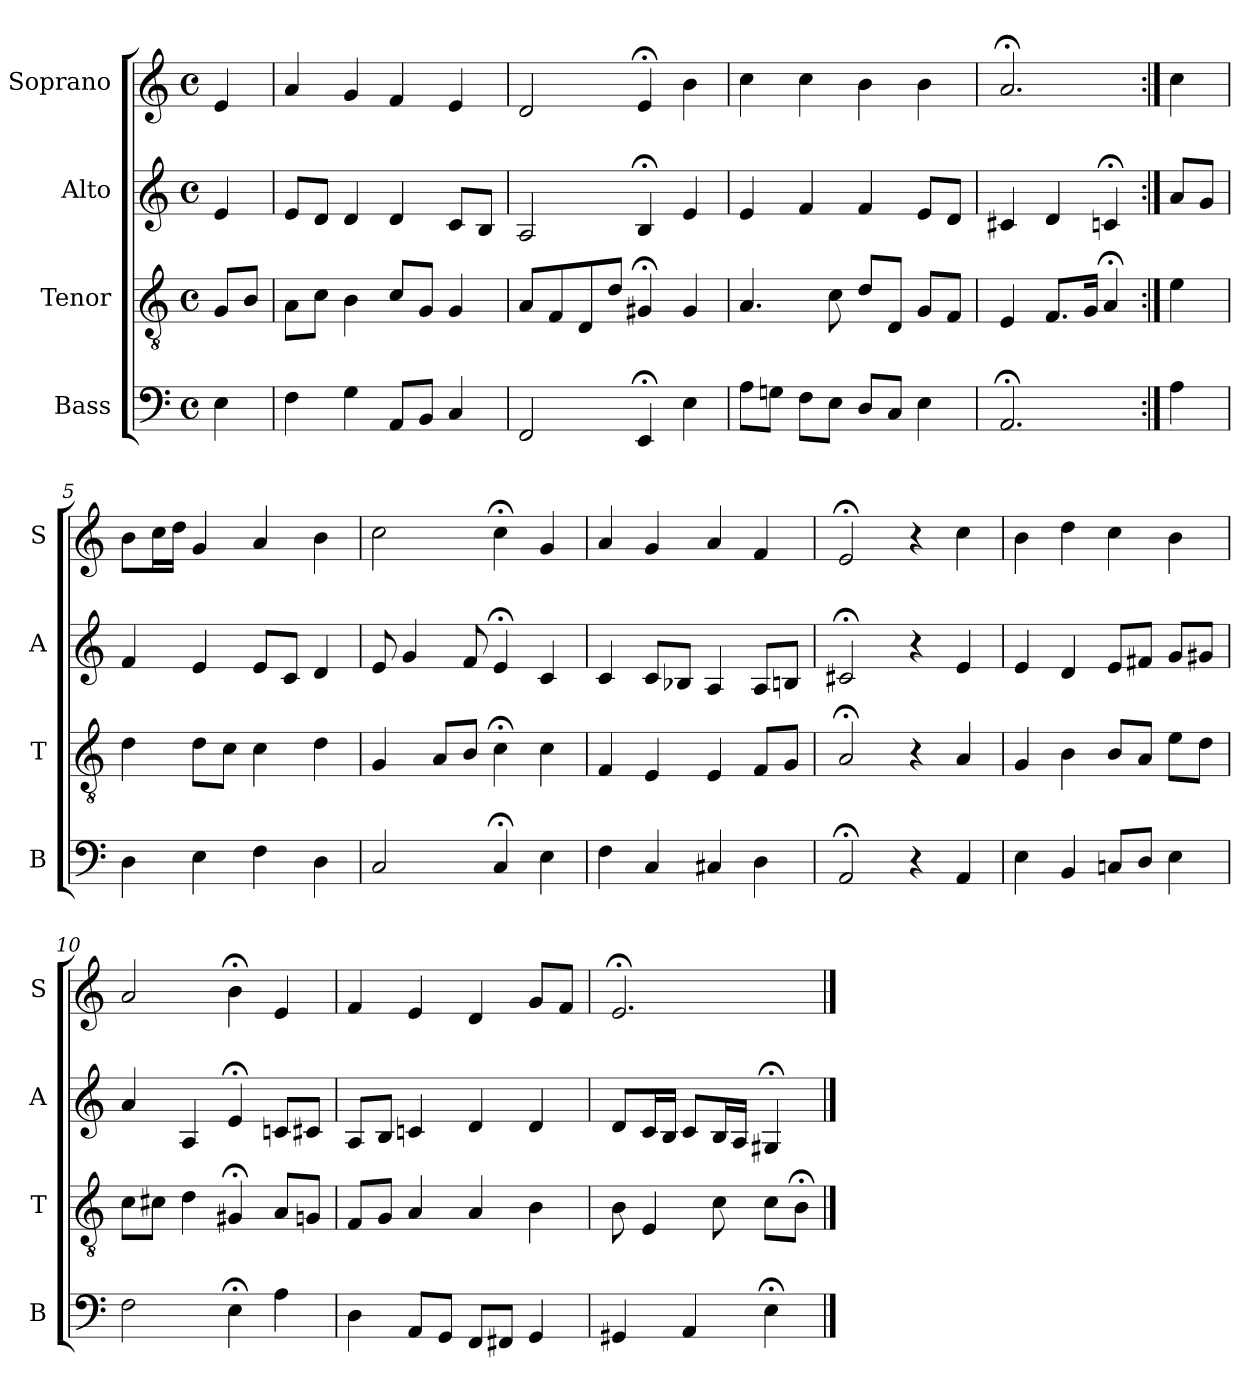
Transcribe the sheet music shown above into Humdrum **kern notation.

**kern	**kern	**kern	**kern
*part4	*part3	*part2	*part1
*staff4	*staff3	*staff2	*staff1
*I"Bass	*I"Tenor	*I"Alto	*I"Soprano
*I'B	*I'T	*I'A	*I'S
*clefF4	*clefGv2	*clefG2	*clefG2
*k[]	*k[]	*k[]	*k[]
*a:	*a:	*a:	*a:
*M4/4	*M4/4	*M4/4	*M4/4
*met(c)	*met(c)	*met(c)	*met(c)
*MM100	*MM100	*MM100	*MM100
=	=	=	=
4E	8GL	4e	4e
.	8BJ	.	.
=1	=1	=1	=1
4F	8AL	8eL	4a
.	8cJ	8dJ	.
4G	4B	4d	4g
8AAL	8cL	4d	4f
8BBJ	8GJ	.	.
4C	4G	8cL	4e
.	.	8BJ	.
=2	=2	=2	=2
2FF	8AL	2A	2d
.	8F	.	.
.	8D	.	.
.	8dJ	.	.
4EE;<	4G#X;<	4B;<	4e;<
4E	4G#	4e	4b
=3	=3	=3	=3
8AL	4.A	4e	4cc
8GnJ	.	.	.
8FL	.	4f	4cc
8EJ	8c	.	.
8DL	8dL	4f	4b
8CJ	8DJ	.	.
4E	8GL	8eL	4b
.	8FJ	8dJ	.
=4	=4	=4	=4
2.AA;<	4E	4c#X	2.a;<
.	8.FL	4d	.
.	16GJk	.	.
.	4A;<	4cn;<	.
=:|!	=:|!	=:|!	=:|!
4A	4e	8aL	4cc
.	.	8gJ	.
=5	=5	=5	=5
4D	4d	4f	8bL
.	.	.	16ccL
.	.	.	16ddJJ
4E	8dL	4e	4g
.	8cJ	.	.
4F	4c	8eL	4a
.	.	8cJ	.
4D	4d	4d	4b
=6	=6	=6	=6
2C	4G	8e	2cc
.	.	4g	.
.	8AL	.	.
.	8BJ	8f	.
4C;<	4c;<	4e;<	4cc;<
4E	4c	4c	4g
=7	=7	=7	=7
4F	4F	4c	4a
4C	4E	8cL	4g
.	.	8B-XJ	.
4C#X	4E	4A	4a
4D	8FL	8AL	4f
.	8GJ	8BnJ	.
=8	=8	=8	=8
2AA;<	2A;<	2c#X;<	2e;<
4r	4r	4r	4r
4AA	4A	4e	4cc
=9	=9	=9	=9
4E	4G	4e	4b
4BB	4B	4d	4dd
8CnL	8BL	8eL	4cc
8DJ	8AJ	8f#XJ	.
4E	8eL	8gL	4b
.	8dJ	8g#XJ	.
=10	=10	=10	=10
2F	8cL	4a	2a
.	8c#XJ	.	.
.	4d	4A	.
4E;<i	4G#X;<	4e;<	4b;<i
4Ai	8AL	8cnL	4ei
.	8GnJ	8c#XJ	.
=11	=11	=11	=11
4D	8FL	8AL	4f
.	8GJ	8BJ	.
8AAL	4A	4cn	4e
8GGJ	.	.	.
8FFL	4A	4d	4d
8FF#XJ	.	.	.
4GG	4B	4d	8gL
.	.	.	8fJ
=12	=12	=12	=12
4GG#X	8B	8dL	2.e;<
.	4E	16cL	.
.	.	16BJJ	.
4AA	.	8cL	.
.	8c	16BL	.
.	.	16AJJ	.
4E;<	8cL	4G#X;<	.
.	8B;<J	.	.
==	==	==	==
*-	*-	*-	*-
